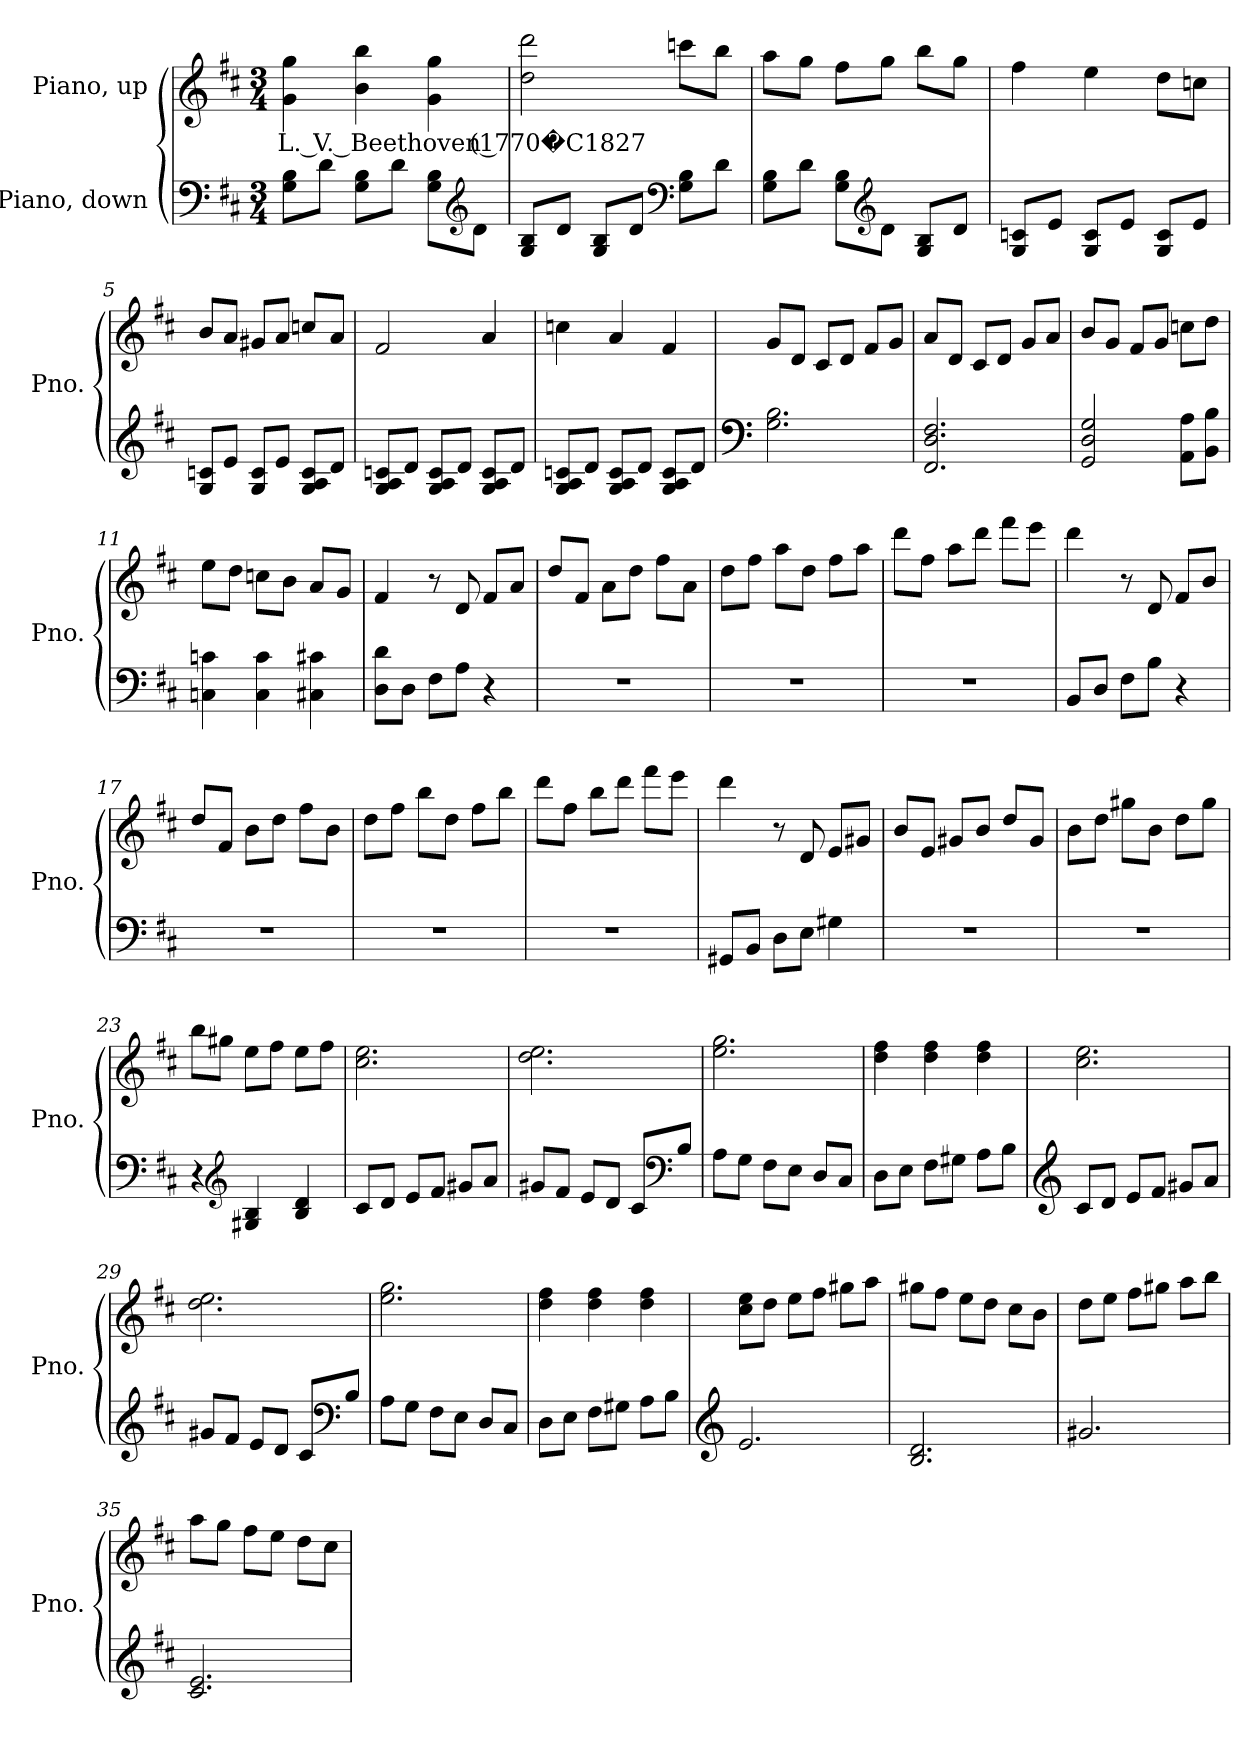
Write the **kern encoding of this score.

**kern	**kern	**text
*part2	*part1	*part1
*staff2	*staff1	*staff1
*I"Piano, down	*I"Piano, up	*
*I'Pno.	*I'Pno.	*
*clefF4	*clefG2	*
*k[f#c#]	*k[f#c#]	*
*M3/4	*M3/4	*
*MM248	*MM248	*
=1	=1	=1
!	!	!LO:LY:b
8G\ 8B\L	4g\ 4gg\	L. V. Beethoven (1770�C1827
8d\J	.	.
8G\ 8B\L	4b\ 4bb\	.
8d\J	.	.
8G\ 8B\L	4g\ 4gg\	.
*clefG2	*	*
8d\J	.	.
=2	=2	=2
8G/ 8B/L	2dd\ 2ddd\	.
8d/J	.	.
8G/ 8B/L	.	.
8d/J	.	.
*clefF4	*	*
8G\ 8B\L	8cccn\L	.
8d\J	8bb\J	.
!!LO:LB:g=z
=3	=3	=3
8G\ 8B\L	8aa\L	.
8d\J	8gg\J	.
8G\ 8B\L	8ff#\L	.
*clefG2	*	*
8d\J	8gg\J	.
8G/ 8B/L	8bb\L	.
8d/J	8gg\J	.
=4	=4	=4
8G/ 8cn/L	4ff#\	.
8e/J	.	.
8G/ 8c/L	4ee\	.
8e/J	.	.
8G/ 8c/L	8dd\L	.
8e/J	8ccn\J	.
=5	=5	=5
8G/ 8cn/L	8b/L	.
8e/J	8a/J	.
8G/ 8c/L	8g#X/L	.
8e/J	8a/J	.
8G/ 8A/ 8c/L	8ccn/L	.
8d/J	8a/J	.
=6	=6	=6
8G/ 8A/ 8cn/L	2f#/	.
8d/J	.	.
8G/ 8A/ 8c/L	.	.
8d/J	.	.
8G/ 8A/ 8c/L	4a/	.
8d/J	.	.
=7	=7	=7
8G/ 8A/ 8cn/L	4ccn\	.
8d/J	.	.
8G/ 8A/ 8c/L	4a/	.
8d/J	.	.
8G/ 8A/ 8c/L	4f#/	.
8d/J	.	.
!!LO:LB:g=z
=8	=8	=8
*clefF4	*	*
2.G\ 2.B\	8g/L	.
.	8d/J	.
.	8c#/L	.
.	8d/J	.
.	8f#/L	.
.	8g/J	.
=9	=9	=9
2.FF#/ 2.D/ 2.F#/	8a/L	.
.	8d/J	.
.	8c#/L	.
.	8d/J	.
.	8g/L	.
.	8a/J	.
=10	=10	=10
2GG/ 2D/ 2G/	8b/L	.
.	8g/J	.
.	8f#/L	.
.	8g/J	.
8AA\ 8A\L	8ccn\L	.
8BB\ 8B\J	8dd\J	.
=11	=11	=11
4Cn\ 4cn\	8ee\L	.
.	8dd\J	.
4C\ 4c\	8ccn\L	.
.	8b\J	.
4C#X\ 4c#X\	8a/L	.
.	8g/J	.
=12	=12	=12
8D\ 8d\L	4f#/	.
8D\J	.	.
8F#\L	8r	.
8A\J	8d/	.
4r	8f#/L	.
.	8a/J	.
=13	=13	=13
2.r	8dd/L	.
.	8f#/J	.
.	8a\L	.
.	8dd\J	.
.	8ff#\L	.
.	8a\J	.
!!LO:LB:g=z
=14	=14	=14
2.r	8dd\L	.
.	8ff#\J	.
.	8aa\L	.
.	8dd\J	.
.	8ff#\L	.
.	8aa\J	.
=15	=15	=15
2.r	8ddd\L	.
.	8ff#\J	.
.	8aa\L	.
.	8ddd\J	.
.	8fff#\L	.
.	8eee\J	.
=16	=16	=16
8BB/L	4ddd\	.
8D/J	.	.
8F#\L	8r	.
8B\J	8d/	.
4r	8f#/L	.
.	8b/J	.
=17	=17	=17
2.r	8dd/L	.
.	8f#/J	.
.	8b\L	.
.	8dd\J	.
.	8ff#\L	.
.	8b\J	.
=18	=18	=18
2.r	8dd\L	.
.	8ff#\J	.
.	8bb\L	.
.	8dd\J	.
.	8ff#\L	.
.	8bb\J	.
!!LO:LB:g=z
=19	=19	=19
2.r	8ddd\L	.
.	8ff#\J	.
.	8bb\L	.
.	8ddd\J	.
.	8fff#\L	.
.	8eee\J	.
=20	=20	=20
8GG#X/L	4ddd\	.
8BB/J	.	.
8D\L	8r	.
8E\J	8d/	.
4G#X\	8e/L	.
.	8g#X/J	.
=21	=21	=21
2.r	8b/L	.
.	8e/J	.
.	8g#X/L	.
.	8b/J	.
.	8dd/L	.
.	8g#/J	.
=22	=22	=22
2.r	8b\L	.
.	8dd\J	.
.	8gg#X\L	.
.	8b\J	.
.	8dd\L	.
.	8gg#\J	.
=23	=23	=23
4r	8bb\L	.
.	8gg#X\J	.
*clefG2	*	*
4G#X/ 4B/	8ee\L	.
.	8ff#\J	.
4B/ 4d/	8ee\L	.
.	8ff#\J	.
!!LO:LB:g=z
=24	=24	=24
8c#/L	2.cc#\ 2.ee\	.
8d/J	.	.
8e/L	.	.
8f#/J	.	.
8g#X/L	.	.
8a/J	.	.
=25	=25	=25
8g#X/L	2.dd\ 2.ee\	.
8f#/J	.	.
8e/L	.	.
8d/J	.	.
8c#/L	.	.
*clefF4	*	*
8B/J	.	.
=26	=26	=26
8A\L	2.ee\ 2.gg\	.
8G\J	.	.
8F#\L	.	.
8E\J	.	.
8D/L	.	.
8C#/J	.	.
=27	=27	=27
8D\L	4dd\ 4ff#\	.
8E\J	.	.
8F#\L	4dd\ 4ff#\	.
8G#X\J	.	.
8A\L	4dd\ 4ff#\	.
8B\J	.	.
=28	=28	=28
*clefG2	*	*
8c#/L	2.cc#\ 2.ee\	.
8d/J	.	.
8e/L	.	.
8f#/J	.	.
8g#X/L	.	.
8a/J	.	.
!!LO:PB:g=z
=29	=29	=29
8g#X/L	2.dd\ 2.ee\	.
8f#/J	.	.
8e/L	.	.
8d/J	.	.
8c#/L	.	.
*clefF4	*	*
8B/J	.	.
=30	=30	=30
8A\L	2.ee\ 2.gg\	.
8G\J	.	.
8F#\L	.	.
8E\J	.	.
8D/L	.	.
8C#/J	.	.
=31	=31	=31
8D\L	4dd\ 4ff#\	.
8E\J	.	.
8F#\L	4dd\ 4ff#\	.
8G#X\J	.	.
8A\L	4dd\ 4ff#\	.
8B\J	.	.
=32	=32	=32
*clefG2	*	*
2.e/	8cc#\ 8ee\L	.
.	8dd\J	.
.	8ee\L	.
.	8ff#\J	.
.	8gg#X\L	.
.	8aa\J	.
=33	=33	=33
2.B/ 2.d/	8gg#X\L	.
.	8ff#\J	.
.	8ee\L	.
.	8dd\J	.
.	8cc#\L	.
.	8b\J	.
!!LO:LB:g=z
=34	=34	=34
2.g#X/	8dd\L	.
.	8ee\J	.
.	8ff#\L	.
.	8gg#X\J	.
.	8aa\L	.
.	8bb\J	.
=35	=35	=35
2.c#/ 2.e/	8aa\L	.
.	8gg\J	.
.	8ff#\L	.
.	8ee\J	.
.	8dd\L	.
.	8cc#\J	.
=	=	=
*-	*-	*-
